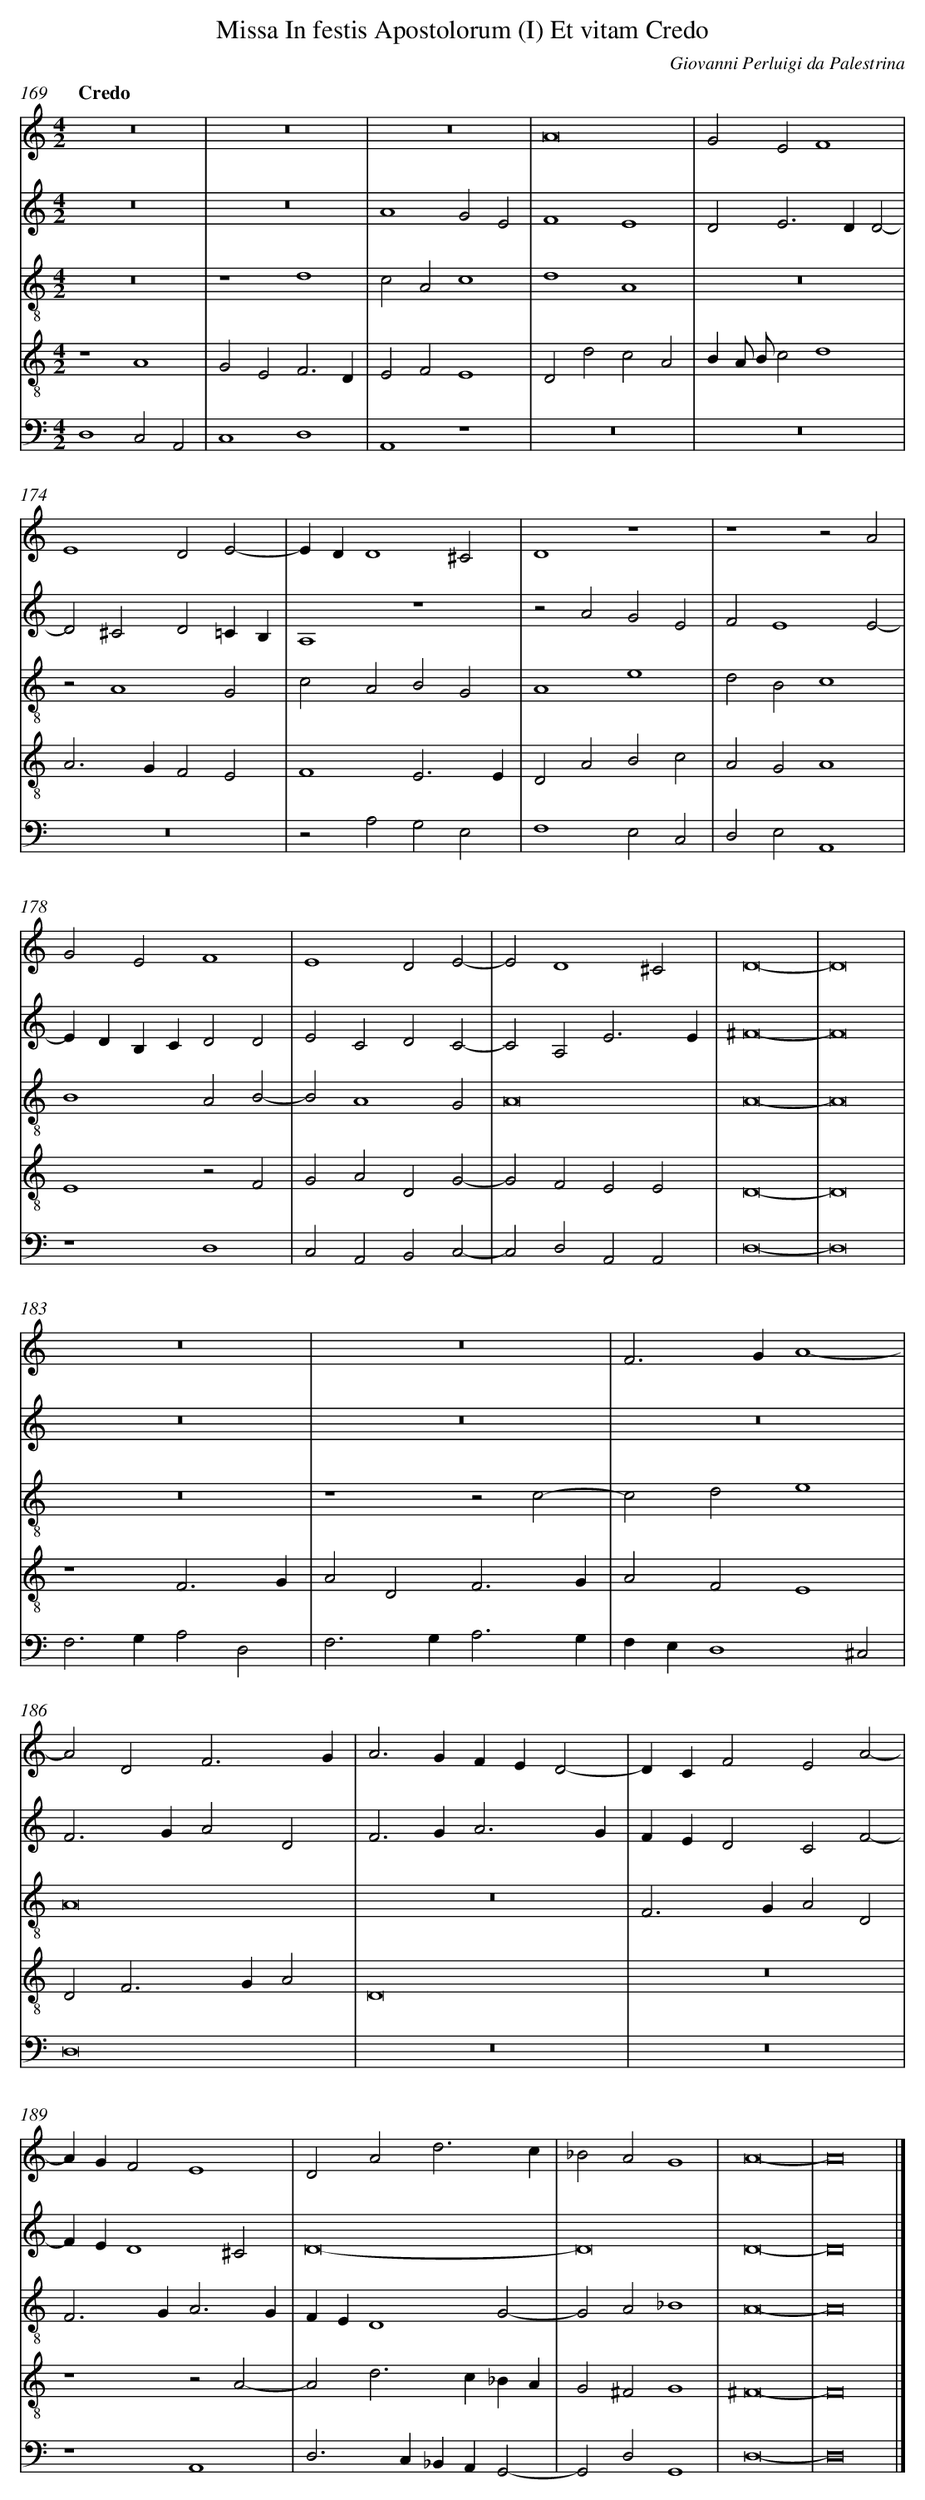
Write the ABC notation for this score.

X:1
T: Missa In festis Apostolorum (I) Et vitam Credo
C: Giovanni Perluigi da Palestrina
L: 1/4
M: 4/2
Q: "Credo"
V: 1 clef=treble
V: 2 clef=treble
V: 3 clef=treble-8
V: 4 clef=treble-8
V: 5 clef=bass
K: C
[V:1] z8 |
[V:2] z8 |
[V:3] z8 |
[V:4] z4A4 |
[V:5] D,4C,2A,,2 |
[V:1] z8 |
[V:2] z8 |
[V:3] z4d4 |
[V:4] G2E2F3D |
[V:5] C,4D,4 |
[V:1] z8 |
[V:2] A4G2E2 |
[V:3] c2A2c4 |
[V:4] E2F2E4 |
[V:5] A,,4z4 |
[V:1] A8 |
[V:2] F4E4 |
[V:3] d4A4 |
[V:4] D2d2c2A2 |
[V:5] z8 |
[V:1] G2E2F4 |
[V:2] D2E2>D2D2- |
[V:3] z8 |
[V:4] BA/ B/c2d4 |
[V:5] z8 |
[V:1] E4D2E2- |
[V:2] D2^C2D2=CB, |
[V:3] z2A4G2 |
[V:4] A2>G2F2E2 |
[V:5] z8 |
[V:1] EDD4^C2 |
[V:2] A,4z4 |
[V:3] c2A2B2G2 |
[V:4] F4E3E |
[V:5] z2A,2G,2E,2 |
[V:1] D4z4 |
[V:2] z2A2G2E2 |
[V:3] A4e4 |
[V:4] D2A2B2c2 |
[V:5] F,4E,2C,2 |
[V:1] z4z2A2 |
[V:2] F2E4E2- |
[V:3] d2B2c4 |
[V:4] A2G2A4 |
[V:5] D,2E,2A,,4 |
[V:1] G2E2F4 |
[V:2] EDB,CD2D2 |
[V:3] B4A2B2- |
[V:4] E4z2F2 |
[V:5] z4D,4 |
[V:1] E4D2E2- |
[V:2] E2C2D2C2- |
[V:3] B2A4G2 |
[V:4] G2A2D2G2- |
[V:5] C,2A,,2B,,2C,2- |
[V:1] E2D4^C2 |
[V:2] C2A,2E3E |
[V:3] A8 |
[V:4] G2F2E2E2 |
[V:5] C,2D,2A,,2A,,2 |
[V:1] D8- |
[V:2] ^F8- |
[V:3] A8- |
[V:4] D8- |
[V:5] D,8- |
[V:1] D8 |
[V:2] F8 |
[V:3] A8 |
[V:4] D8 |
[V:5] D,8 |
[V:1] z8 |
[V:2] z8 |
[V:3] z8 |
[V:4] z4F3G |
[V:5] F,2>G,2A,2D,2 |
[V:1] z8 |
[V:2] z8 |
[V:3] z4z2c2- |
[V:4] A2D2F3G |
[V:5] F,2>G,2A,3G, |
[V:1] F2>G2A4- |
[V:2] z8 |
[V:3] c2d2e4 |
[V:4] A2F2E4 |
[V:5] F,E,D,4^C,2 |
[V:1] A2D2F3G |
[V:2] F2>G2A2D2 |
[V:3] A8 |
[V:4] D2F2>G2A2 |
[V:5] D,8 |
[V:1] A2>G2FED2- |
[V:2] F2>G2A3G |
[V:3] z8 |
[V:4] D8 |
[V:5] z8 |
[V:1] DCF2E2A2- |
[V:2] FED2C2F2- |
[V:3] F2>G2A2D2 |
[V:4] z8 |
[V:5] z8 |
[V:1] AGF2E4 |
[V:2] FED4^C2 |
[V:3] F2>G2A3G |
[V:4] z4z2A2- |
[V:5] z4A,,4 |
[V:1] D2A2d3c |
[V:2] D8- |
[V:3] FED4G2- |
[V:4] A2d2>c2_BA |
[V:5] D,2>C,2_B,,A,,G,,2- |
[V:1] _B2A2G4 |
[V:2] D8 |
[V:3] G2A2_B4 |
[V:4] G2^F2G4 |
[V:5] G,,2D,2G,,4 |
[V:1] A8- |
[V:2] D8- |
[V:3] A8- |
[V:4] ^F8- |
[V:5] D,8- |
[V:1] A8 |]
[V:2] D8 |]
[V:3] A8 |]
[V:4] F8 |]
[V:5] D,8 |]
